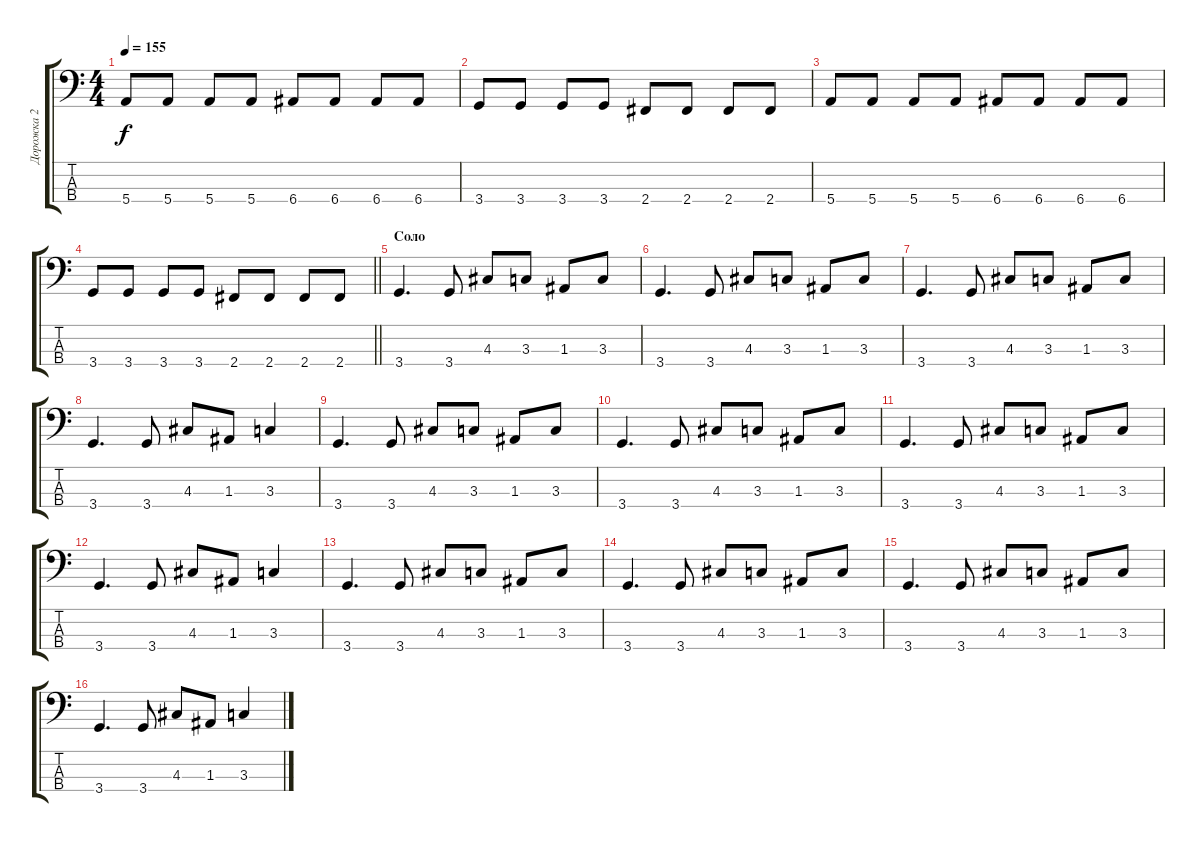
\track ("Дорожка 2" "Дорожка 2") {instrument electricbasspick}
\staff {score tabs}
\tuning (G2 D2 A1 E1) {hide}
\ts (4 4)
\tempo 155
\clef f4
\ks c
5.4.8{dy f} 5.4.8 5.4.8 5.4.8 6.4.8 6.4.8 6.4.8 6.4.8 |
3.4.8 3.4.8 3.4.8 3.4.8 2.4.8 2.4.8 2.4.8 2.4.8 |
5.4.8 5.4.8 5.4.8 5.4.8 6.4.8 6.4.8 6.4.8 6.4.8 |
\barLineRight lightlight
3.4.8 3.4.8 3.4.8 3.4.8 2.4.8 2.4.8 2.4.8 2.4.8 |
\section ("" "Соло")
3.4.4{d} 3.4.8 4.3.8 3.3.8 1.3.8 3.3.8 |
3.4.4{d} 3.4.8 4.3.8 3.3.8 1.3.8 3.3.8 |
3.4.4{d} 3.4.8 4.3.8 3.3.8 1.3.8 3.3.8 |
3.4.4{d} 3.4.8 4.3.8 1.3.8 3.3.4 |
3.4.4{d} 3.4.8 4.3.8 3.3.8 1.3.8 3.3.8 |
3.4.4{d} 3.4.8 4.3.8 3.3.8 1.3.8 3.3.8 |
3.4.4{d} 3.4.8 4.3.8 3.3.8 1.3.8 3.3.8 |
3.4.4{d} 3.4.8 4.3.8 1.3.8 3.3.4 |
3.4.4{d} 3.4.8 4.3.8 3.3.8 1.3.8 3.3.8 |
3.4.4{d} 3.4.8 4.3.8 3.3.8 1.3.8 3.3.8 |
3.4.4{d} 3.4.8 4.3.8 3.3.8 1.3.8 3.3.8 |
3.4.4{d} 3.4.8 4.3.8 1.3.8 3.3.4
